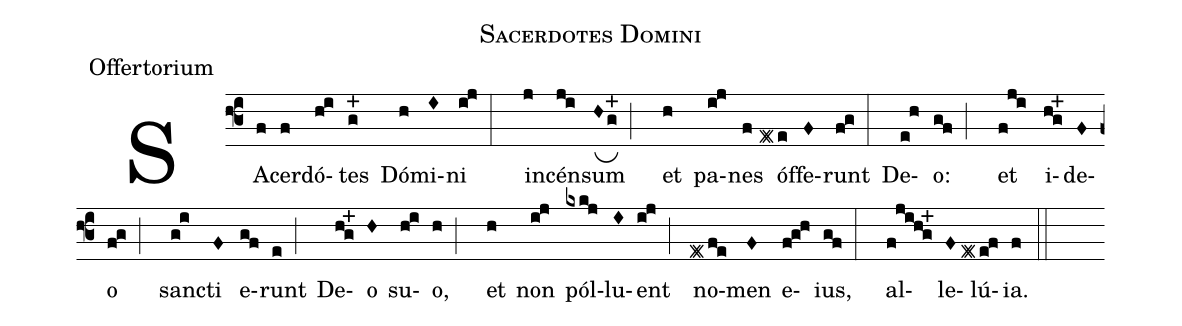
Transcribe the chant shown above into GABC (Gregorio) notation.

name:Sacerdotes Domini;
office-part:Offertorium;
%%
(f3)SA(f)cer(f)dó(h!i)tes(g[cs:+]) Dó(h)mi(I)ni(i!j:) in(j)cén(j!i)sum(H[ub:1;4mm]g[cs:+];) et(h) pa(i!j)nes(f) óf(e#e)fe(F)runt(f!g:) De(e!h)o:(g!f;) et(f!j!i) i(h!g[cs:+])de(F)o(f!g;) san(g!i)cti(F) e(g!f)runt(e;) De(h!g[cs:+])o(H) su(h!i)o,(h;) et(h) non(i!j) pól(kxk!j)lu(I)ent(i!j;) no(e#f!e)men(F) e(f!g!h)ius,(g!f:) al(f!j!i!h!g[cs:+])le(F)lú(e#e!f)ia.(f::)
